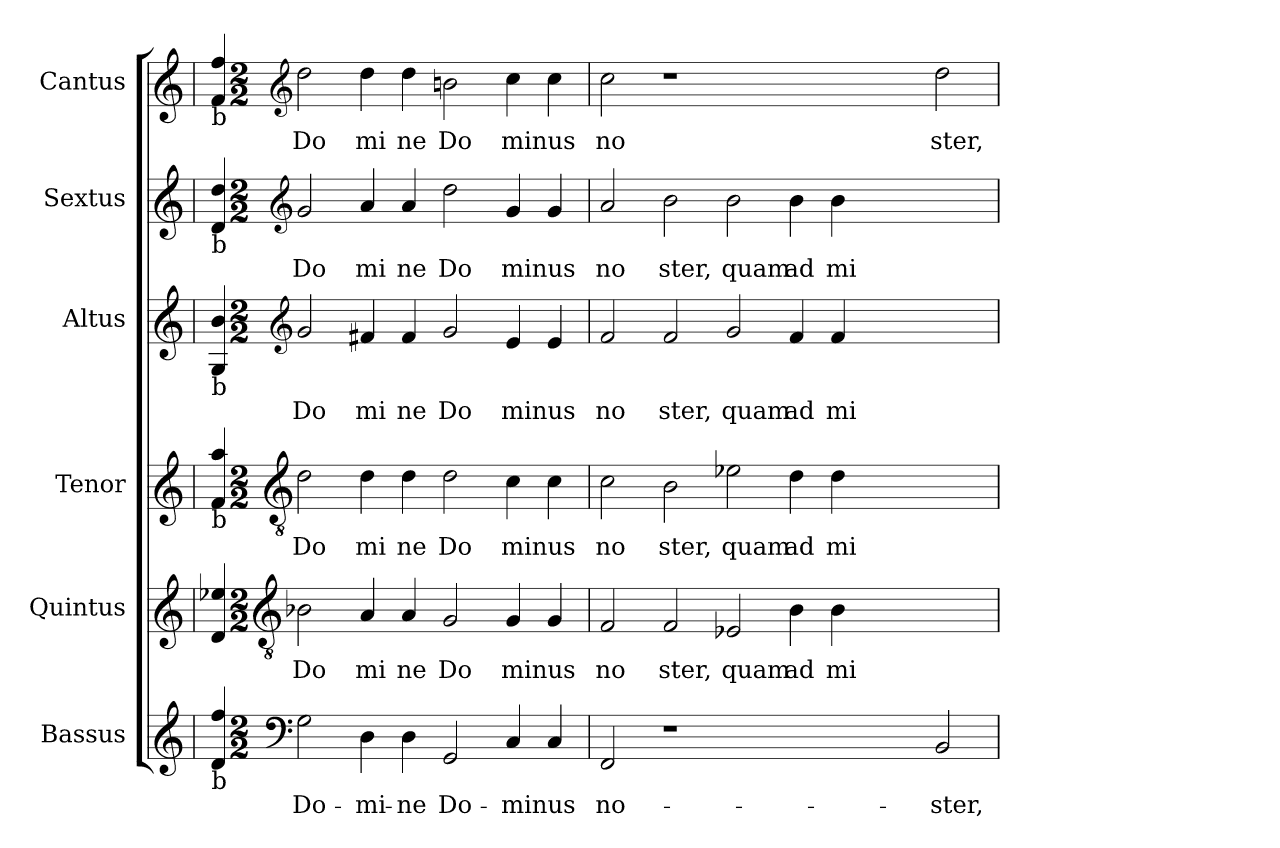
**kern	**text	**kern	**text	**kern	**text	**kern	**text	**kern	**text	**kern	**text
*part6	*part6	*part5	*part5	*part4	*part4	*part3	*part3	*part2	*part2	*part1	*part1
*staff6	*staff6	*staff5	*staff5	*staff4	*staff4	*staff3	*staff3	*staff2	*staff2	*staff1	*staff1
*I"Bassus	*	*I"Quintus	*	*I"Tenor	*	*I"Altus	*	*I"Sextus	*	*I"Cantus	*
!!LO:PB:g=z
*stria5	*	*stria5	*	*stria5	*	*stria5	*	*stria5	*	*stria5	*
=1	=1!	=1	=1!	=1	=1!	=1	=1!	=1	=1!	=1!	=1!
!	!	!	!	!	!	!	!	!	!	!LO:TX:b:t=b	!
!	!	!	!	!	!	!	!	!LO:TX:b:t=b	!	!	!
!	!	!	!	!	!	!LO:TX:b:t=b	!	!	!	!	!
!	!	!	!	!LO:TX:b:t=b	!	!	!	!	!	!	!
!LO:TX:b:t=b	!	!	!	!	!	!	!	!	!	!	!
4ff/ 4d/	.	4d/ 4ee-X/	.	4aa/ 4f/	.	4b/ 4G/	.	4dd/ 4d/	.	4ff/ 4f/	.
*clefF4	*	*clefGv2	*	*clefGv2	*	*clefG2	*	*clefG2	*	*clefG2	*
*M2/2	*	*M2/2	*	*M2/2	*	*M2/2	*	*M2/2	*	*M2/2	*
*met(c|)	*	*met(c|)	*	*met(c|)	*	*met(c|)	*	*met(c|)	*	*met(c|)	*
!	!LO:LY:b:cj	!	!LO:LY:b:cj	!	!LO:LY:b:cj	!	!LO:LY:b:cj	!	!LO:LY:b:cj	!	!LO:LY:b:cj
2G\	Do-	2B-X\	Do	2d\	Do	2g/	Do	2g/	Do	2dd\	Do
!	!LO:LY:b:cj	!	!LO:LY:b:cj	!	!LO:LY:b:cj	!	!LO:LY:b:cj	!	!LO:LY:b:cj	!	!LO:LY:b:cj
4D\	-mi-	4A/	mi	4d\	mi	4f#X/	mi	4a/	mi	4dd\	mi
!	!LO:LY:b:cj	!	!LO:LY:b:cj	!	!LO:LY:b:cj	!	!LO:LY:b:cj	!	!LO:LY:b:cj	!	!LO:LY:b:cj
4D\	-ne	4A/	ne	4d\	ne	4f#/	ne	4a/	ne	4dd\	ne
!	!LO:LY:b:cj	!	!LO:LY:b:cj	!	!LO:LY:b:cj	!	!LO:LY:b:cj	!	!LO:LY:b:cj	!	!LO:LY:b:cj
2GG/	Do-	2G/	Do	2d\	Do	2g/	Do	2dd\	Do	2bn\	Do
!	!LO:LY:b	!	!LO:LY:b	!	!LO:LY:b	!	!LO:LY:b	!	!LO:LY:b	!	!LO:LY:b
4C/	-minus	4G/	minus	4c\	minus	4e/	minus	4g/	minus	4cc\	minus
4C/	.	4G/	.	4c\	.	4e/	.	4g/	.	4cc\	.
=2	=2	=2	=2	=2	=2	=2	=2	=2	=2	=2	=2
!	!LO:LY:b:cj	!	!LO:LY:b:cj	!	!LO:LY:b:cj	!	!LO:LY:b:cj	!	!LO:LY:b:cj	!	!LO:LY:b:cj
2FF/	no-	2F/	no	2c\	no	2f/	no	2a/	no	2cc\	no
!LO:N:vis=1	!	!	!LO:LY:b:cj	!	!LO:LY:b:cj	!	!LO:LY:b:cj	!	!LO:LY:b:cj	!LO:N:vis=1	!
0r	.	2F/	ster,	2B\	ster,	2f/	ster,	2b\	ster,	0r	.
!	!	!	!LO:LY:b:cj	!	!LO:LY:b:cj	!	!LO:LY:b:cj	!	!LO:LY:b:cj	!	!
.	.	2E-X/	quam	2e-X\	quam	2g/	quam	2b\	quam	.	.
!	!	!	!LO:LY:b:cj	!	!LO:LY:b:cj	!	!LO:LY:b:cj	!	!LO:LY:b:cj	!	!
.	.	4B\	ad	4d\	ad	4f/	ad	4b\	ad	.	.
!	!	!	!LO:LY:b:cj	!	!LO:LY:b:cj	!	!LO:LY:b:cj	!	!LO:LY:b:cj	!	!
.	.	4B\	mi	4d\	mi	4f/	mi	4b\	mi	.	.
.	.	1ryy	.	1ryy	.	1ryy	.	1ryy	.	.	.
!	!LO:LY:b:cj	!	!	!	!	!	!	!	!	!	!LO:LY:b:cj
2BB/	-ster,	.	.	.	.	.	.	.	.	2dd\	ster,
=	=	=	=	=	=	=	=	=	=	=	=
*-	*-	*-	*-	*-	*-	*-	*-	*-	*-	*-	*-
